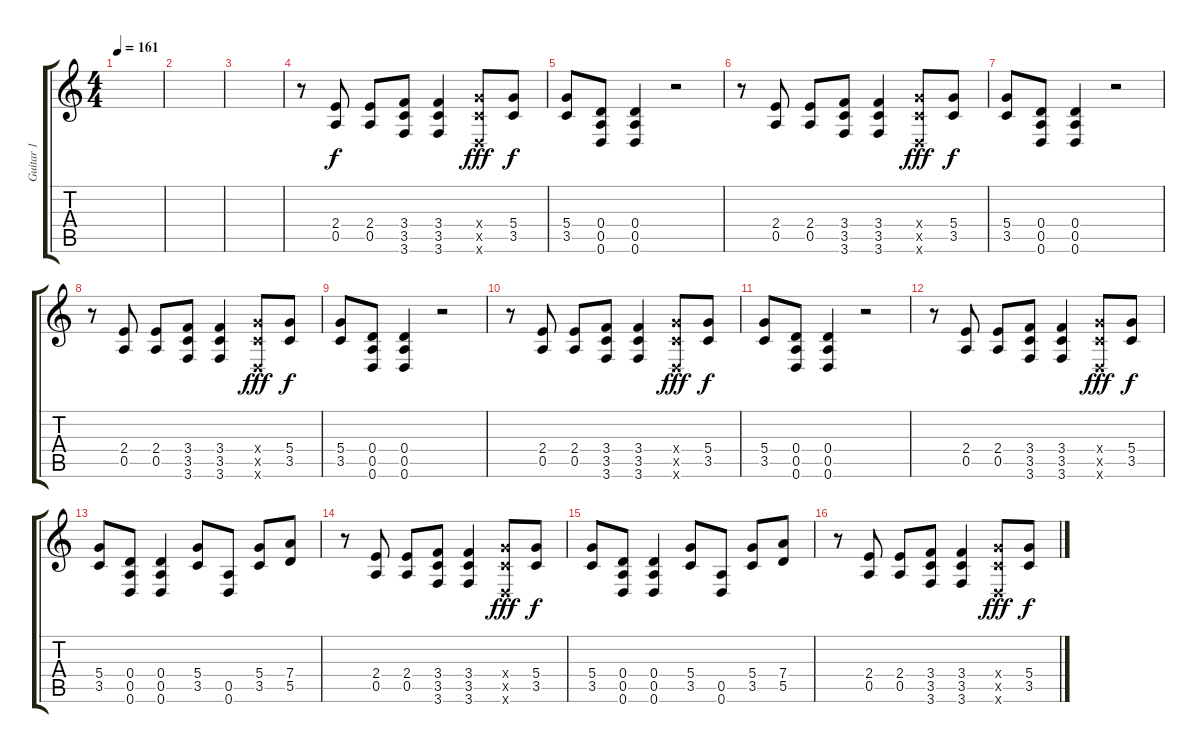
\track ("Guitar 1" "Guitar 1") {instrument overdrivenguitar}
\staff {score tabs}
\tuning (E4 B3 G3 D3 A2 D2) {hide}
\ts (4 4)
\tempo 161
\clef g2
\ks c
|
|
|
r.8{volume 9} (2.4 0.5).8 (2.4 0.5).8 (3.4 3.5 3.6).8 (3.4 3.5 3.6).4 (5.4{x} 3.5{x} 0.6{x}).8{dy fff} (5.4 3.5).8{dy f} |
(5.4 3.5).8 (0.4 0.5 0.6).8 (0.4 0.5 0.6).4 r.2 |
r.8 (2.4 0.5).8 (2.4 0.5).8 (3.4 3.5 3.6).8 (3.4 3.5 3.6).4 (5.4{x} 3.5{x} 0.6{x}).8{dy fff} (5.4 3.5).8{dy f} |
(5.4 3.5).8 (0.4 0.5 0.6).8 (0.4 0.5 0.6).4 r.2 |
r.8 (2.4 0.5).8 (2.4 0.5).8 (3.4 3.5 3.6).8 (3.4 3.5 3.6).4 (5.4{x} 3.5{x} 0.6{x}).8{dy fff} (5.4 3.5).8{dy f} |
(5.4 3.5).8 (0.4 0.5 0.6).8 (0.4 0.5 0.6).4 r.2 |
r.8 (2.4 0.5).8 (2.4 0.5).8 (3.4 3.5 3.6).8 (3.4 3.5 3.6).4 (5.4{x} 3.5{x} 0.6{x}).8{dy fff} (5.4 3.5).8{dy f} |
(5.4 3.5).8 (0.4 0.5 0.6).8 (0.4 0.5 0.6).4 r.2 |
r.8 (2.4 0.5).8 (2.4 0.5).8 (3.4 3.5 3.6).8 (3.4 3.5 3.6).4 (5.4{x} 3.5{x} 0.6{x}).8{dy fff} (5.4 3.5).8{dy f} |
(5.4 3.5).8 (0.4 0.5 0.6).8 (0.4 0.5 0.6).4 (5.4 3.5).8 (0.5 0.6).8 (5.4 3.5).8 (7.4 5.5).8 |
r.8 (2.4 0.5).8 (2.4 0.5).8 (3.4 3.5 3.6).8 (3.4 3.5 3.6).4 (5.4{x} 3.5{x} 0.6{x}).8{dy fff} (5.4 3.5).8{dy f} |
(5.4 3.5).8 (0.4 0.5 0.6).8 (0.4 0.5 0.6).4 (5.4 3.5).8 (0.5 0.6).8 (5.4 3.5).8 (7.4 5.5).8 |
r.8 (2.4 0.5).8 (2.4 0.5).8 (3.4 3.5 3.6).8 (3.4 3.5 3.6).4 (5.4{x} 3.5{x} 0.6{x}).8{dy fff} (5.4 3.5).8{dy f}
